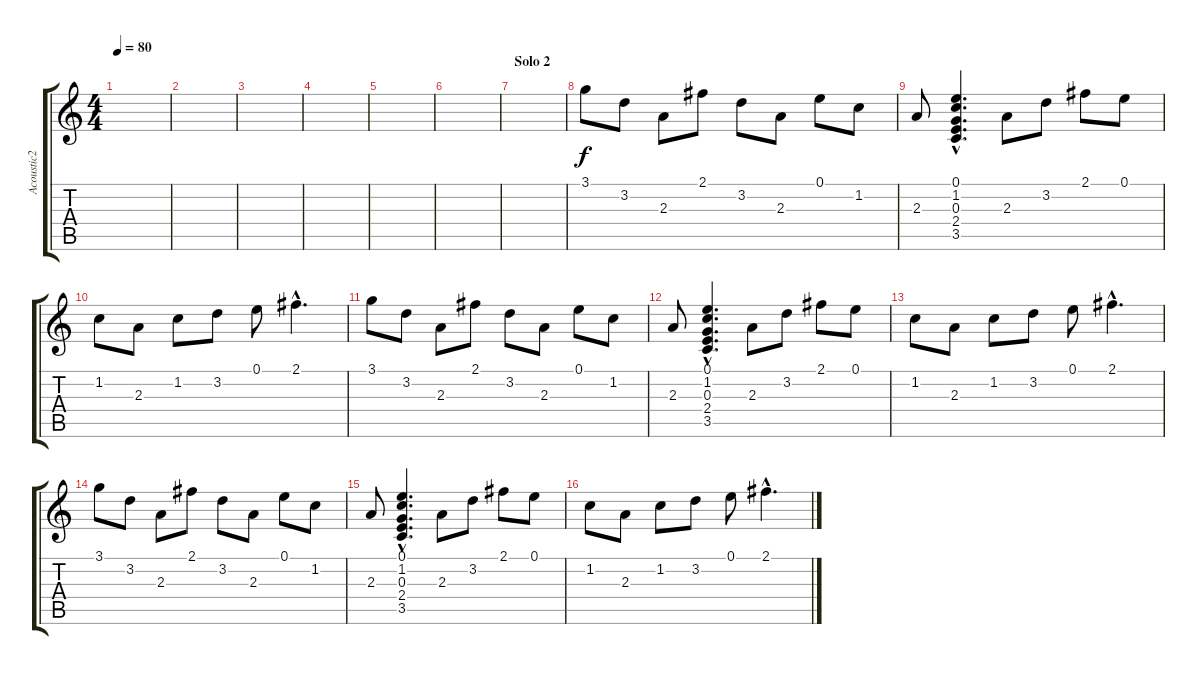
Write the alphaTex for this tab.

\track ("Acoustic2" "Acoustic2") {instrument acousticguitarsteel}
\staff {score tabs}
\tuning (E4 B3 G3 D3 A2 E2) {hide}
\ts (4 4)
\tempo 80
\clef g2
\ks c
|
|
|
|
|
|
\section ("" "Solo 2")
|
3.1.8 3.2.8 2.3.8 2.1.8 3.2.8 2.3.8 0.1.8 1.2.8 |
2.3.8 (0.1{hac} 1.2{hac} 0.3{hac} 2.4{hac} 3.5{hac}).4{d} 2.3.8 3.2.8 2.1.8 0.1.8 |
1.2.8 2.3.8 1.2.8 3.2.8 0.1.8 2.1{hac}.4{d} |
3.1.8 3.2.8 2.3.8 2.1.8 3.2.8 2.3.8 0.1.8 1.2.8 |
2.3.8 (0.1{hac} 1.2{hac} 0.3{hac} 2.4{hac} 3.5{hac}).4{d} 2.3.8 3.2.8 2.1.8 0.1.8 |
1.2.8 2.3.8 1.2.8 3.2.8 0.1.8 2.1{hac}.4{d} |
3.1.8 3.2.8 2.3.8 2.1.8 3.2.8 2.3.8 0.1.8 1.2.8 |
2.3.8 (0.1{hac} 1.2{hac} 0.3{hac} 2.4{hac} 3.5{hac}).4{d} 2.3.8 3.2.8 2.1.8 0.1.8 |
1.2.8 2.3.8 1.2.8 3.2.8 0.1.8 2.1{hac}.4{d}
